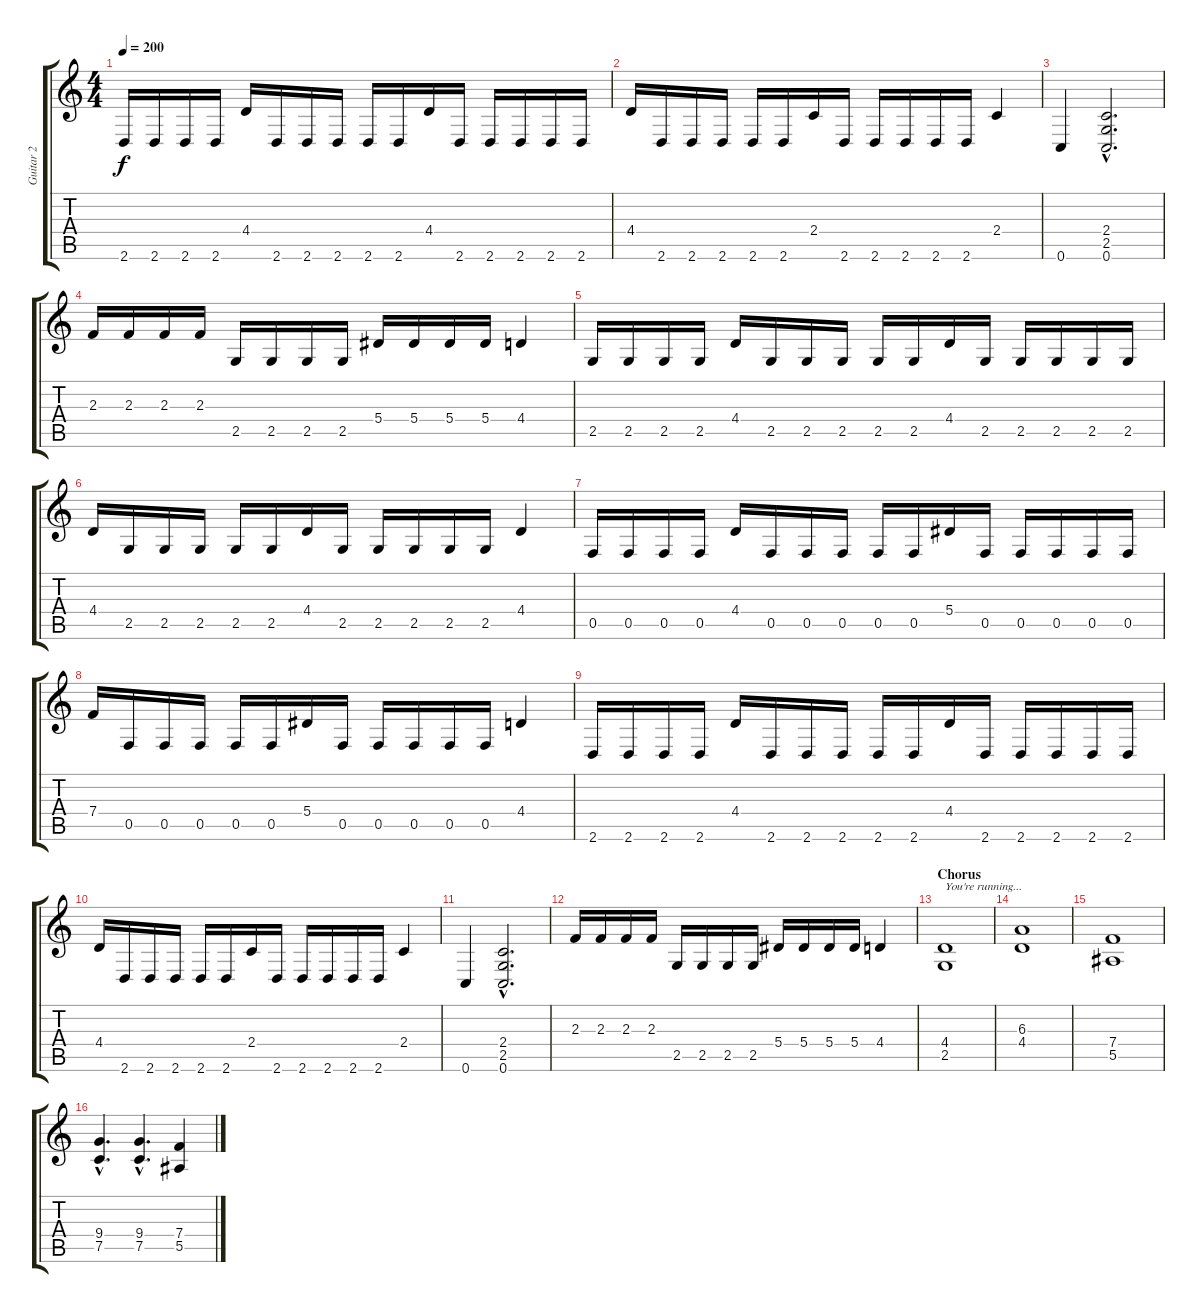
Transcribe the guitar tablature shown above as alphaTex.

\track ("Guitar 2" "Guitar 2") {instrument distortionguitar}
\staff {score tabs}
\tuning (C4 G3 Eb3 Bb2 F2 C2) {hide}
\ts (4 4)
\tempo 200
\clef g2
\ks c
2.6.16{dy f} 2.6.16 2.6.16 2.6.16 4.4.16 2.6.16 2.6.16 2.6.16 2.6.16 2.6.16 4.4.16 2.6.16 2.6.16 2.6.16 2.6.16 2.6.16 |
4.4.16 2.6.16 2.6.16 2.6.16 2.6.16 2.6.16 2.4.16 2.6.16 2.6.16 2.6.16 2.6.16 2.6.16 2.4.4 |
0.6.4 (2.4{hac} 2.5{hac} 0.6{hac}).2{d} |
2.3.16 2.3.16 2.3.16 2.3.16 2.5.16 2.5.16 2.5.16 2.5.16 5.4.16 5.4.16 5.4.16 5.4.16 4.4.4 |
2.5.16 2.5.16 2.5.16 2.5.16 4.4.16 2.5.16 2.5.16 2.5.16 2.5.16 2.5.16 4.4.16 2.5.16 2.5.16 2.5.16 2.5.16 2.5.16 |
4.4.16 2.5.16 2.5.16 2.5.16 2.5.16 2.5.16 4.4.16 2.5.16 2.5.16 2.5.16 2.5.16 2.5.16 4.4.4 |
0.5.16 0.5.16 0.5.16 0.5.16 4.4.16 0.5.16 0.5.16 0.5.16 0.5.16 0.5.16 5.4.16 0.5.16 0.5.16 0.5.16 0.5.16 0.5.16 |
7.4.16 0.5.16 0.5.16 0.5.16 0.5.16 0.5.16 5.4.16 0.5.16 0.5.16 0.5.16 0.5.16 0.5.16 4.4.4 |
2.6.16 2.6.16 2.6.16 2.6.16 4.4.16 2.6.16 2.6.16 2.6.16 2.6.16 2.6.16 4.4.16 2.6.16 2.6.16 2.6.16 2.6.16 2.6.16 |
4.4.16 2.6.16 2.6.16 2.6.16 2.6.16 2.6.16 2.4.16 2.6.16 2.6.16 2.6.16 2.6.16 2.6.16 2.4.4 |
0.6.4 (2.4{hac} 2.5{hac} 0.6{hac}).2{d} |
2.3.16 2.3.16 2.3.16 2.3.16 2.5.16 2.5.16 2.5.16 2.5.16 5.4.16 5.4.16 5.4.16 5.4.16 4.4.4 |
\section ("" "Chorus")
(4.4 2.5).1{txt "You're running..." volume 8} |
(6.3 4.4).1 |
(7.4 5.5).1 |
(9.4{hac} 7.5{hac}).4{d} (9.4{hac} 7.5{hac}).4{d} (7.4 5.5).4
